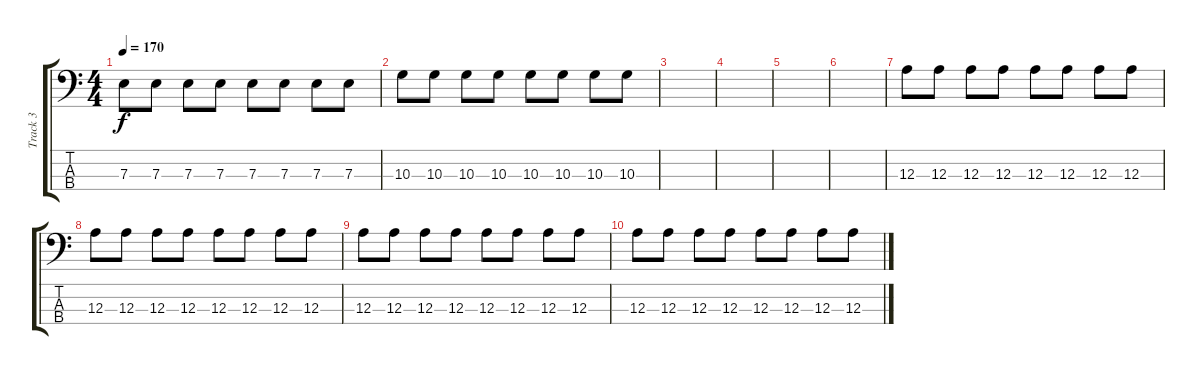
\track ("Track 3" "Track 3") {instrument electricbasspick}
\staff {score tabs}
\tuning (G2 D2 A1 E1) {hide}
\ts (4 4)
\tempo 170
\clef f4
\ks c
7.3.8{dy f} 7.3.8 7.3.8 7.3.8 7.3.8 7.3.8 7.3.8 7.3.8 |
10.3.8 10.3.8 10.3.8 10.3.8 10.3.8 10.3.8 10.3.8 10.3.8 |
|
|
|
|
12.3.8 12.3.8 12.3.8 12.3.8 12.3.8 12.3.8 12.3.8 12.3.8 |
12.3.8 12.3.8 12.3.8 12.3.8 12.3.8 12.3.8 12.3.8 12.3.8 |
12.3.8 12.3.8 12.3.8 12.3.8 12.3.8 12.3.8 12.3.8 12.3.8 |
12.3.8 12.3.8 12.3.8 12.3.8 12.3.8 12.3.8 12.3.8 12.3.8
